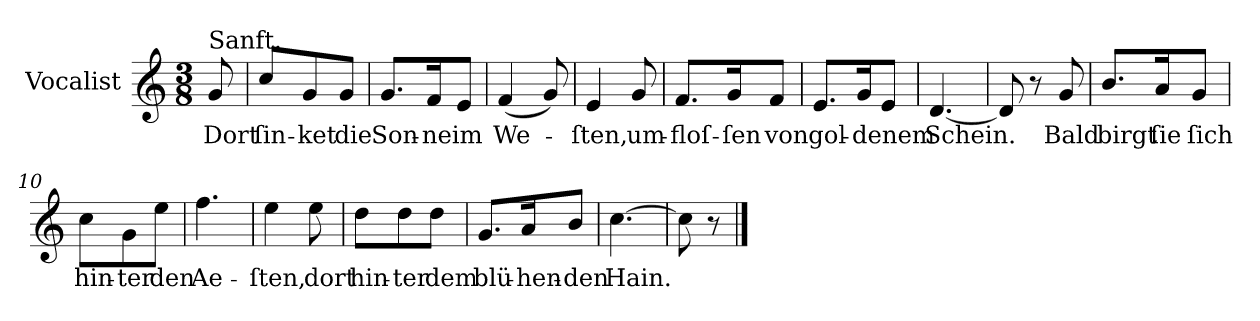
**kern	**text
*part1	*part1
*staff1	*staff1
*I"Vocalist	*
*clefG2	*
*k[]	*
*C:	*
*M3/8	*
=	=
!LO:TX:a:t=Sanft.	!
8g	Dort
=1	=1
8cc/L	ſin-
8g/	-ket
8g/J	die
=2	=2
8.g/L	Son-
16f/K	-ne
8e/J	im
=3	=3
(4f	We-
8g)	.
=4	=4
4e	-ſten,
8g	um-
=5	=5
8.f/L	-floſ-
16g/K	-ſen
8f/J	von
=6	=6
8.e/L	gol-
16g/K	-denem
8e/J	.
=7	=7
[4.d	Schein.
=8	=8
8d]	.
8r	.
8g	Bald
=9	=9
8.b/L	birgt
16a/K	ſie
8g/J	ſich
=10	=10
8cc\L	hin-
8g\	-ter
8ee\J	den
=11	=11
4.ff	Ae-
=12	=12
4ee	-ſten,
8ee	dort
=13	=13
8dd\L	hin-
8dd\	-ter
8dd\J	dem
=14	=14
8.g/L	blü-
16a/K	-hen-
8b/J	-den
=15	=15
[4.cc	Hain.
=16	=16
8cc]	.
8r	.
==	==
*-	*-
